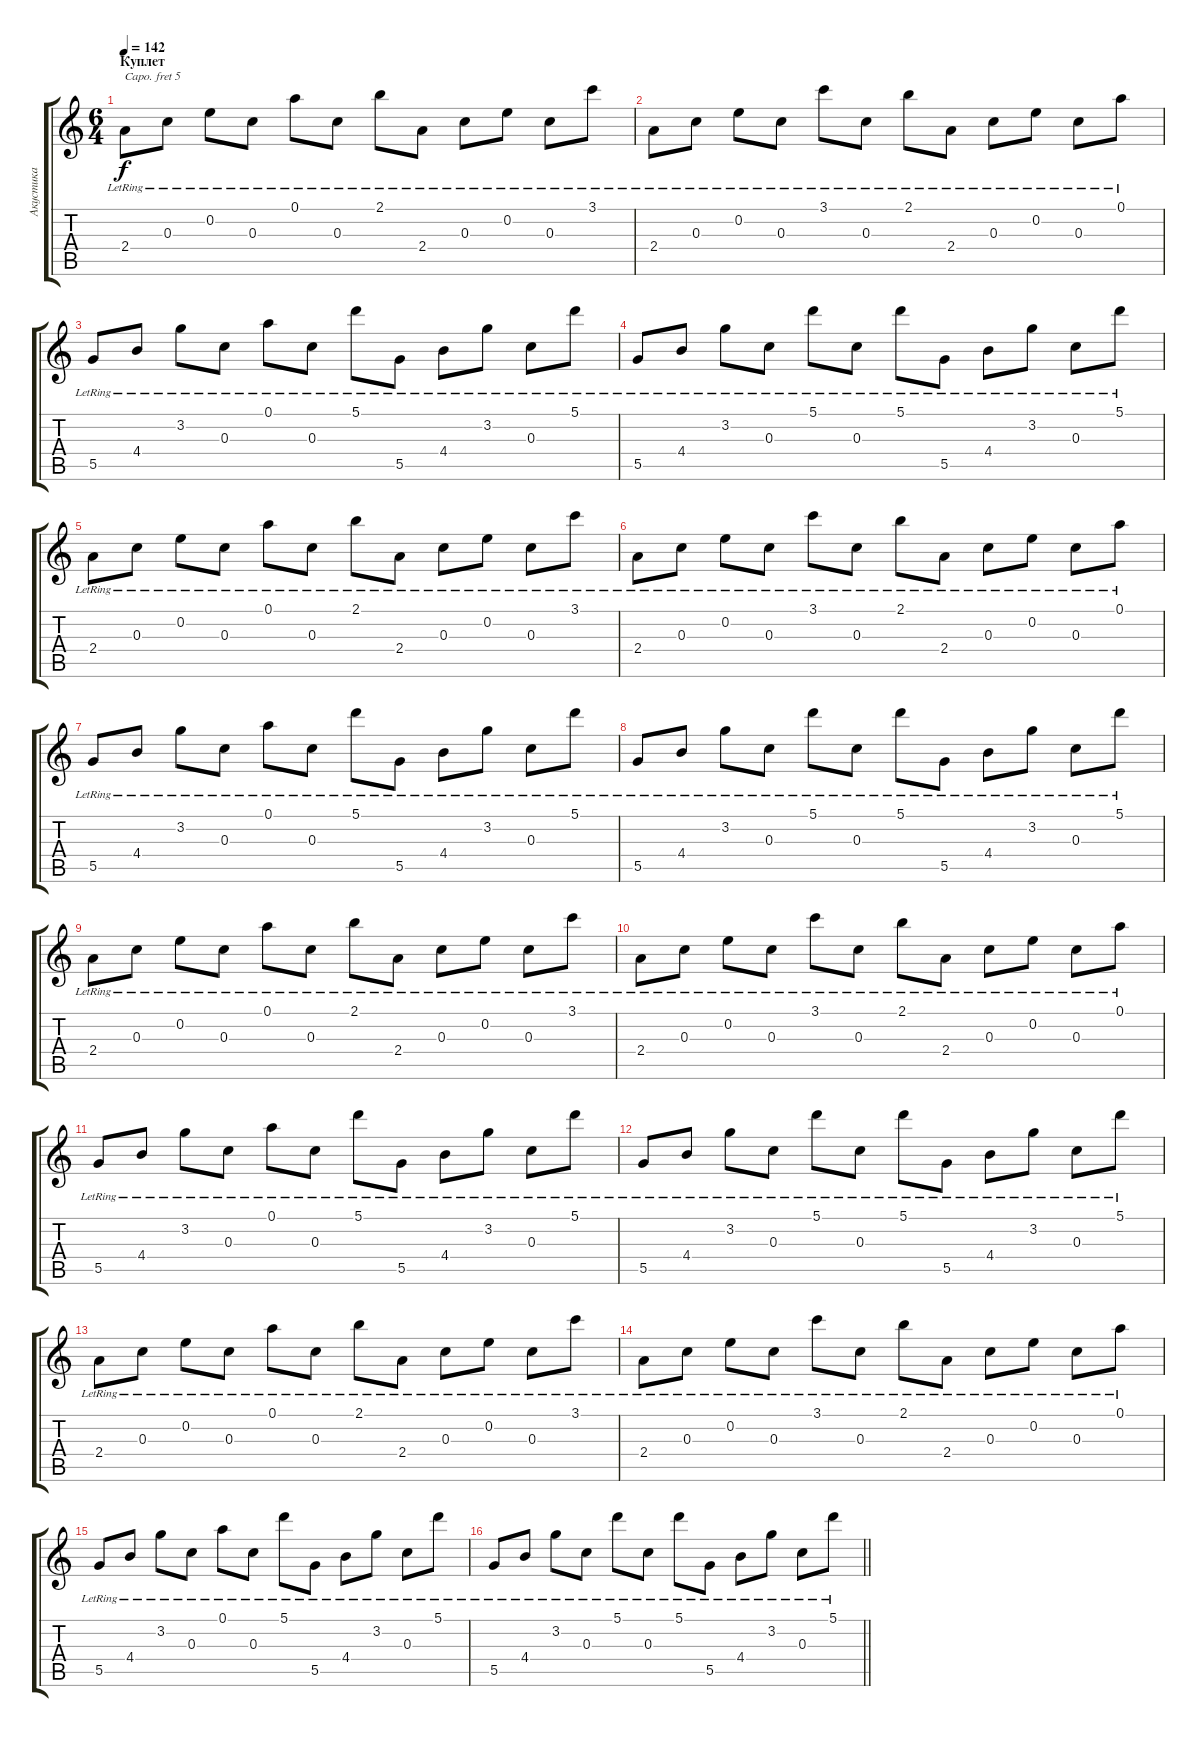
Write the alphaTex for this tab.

\track ("Акустика" "Акустика") {instrument acousticguitarsteel}
\staff {score tabs}
\capo 5
\tuning (E4 B3 G3 D3 A2 E2) {hide}
\ts (6 4)
\section ("" "Куплет")
\tempo 142
\clef g2
\ks c
2.4{lr}.8{dy f} 0.3{lr}.8 0.2{lr}.8 0.3{lr}.8 0.1{lr}.8 0.3{lr}.8 2.1{lr}.8 2.4{lr}.8 0.3{lr}.8 0.2{lr}.8 0.3{lr}.8 3.1{lr}.8 |
2.4{lr}.8 0.3{lr}.8 0.2{lr}.8 0.3{lr}.8 3.1{lr}.8 0.3{lr}.8 2.1{lr}.8 2.4{lr}.8 0.3{lr}.8 0.2{lr}.8 0.3{lr}.8 0.1{lr}.8 |
5.5{lr}.8 4.4{lr}.8 3.2{lr}.8 0.3{lr}.8 0.1{lr}.8 0.3{lr}.8 5.1{lr}.8 5.5{lr}.8 4.4{lr}.8 3.2{lr}.8 0.3{lr}.8 5.1{lr}.8 |
5.5{lr}.8 4.4{lr}.8 3.2{lr}.8 0.3{lr}.8 5.1{lr}.8 0.3{lr}.8 5.1{lr}.8 5.5{lr}.8 4.4{lr}.8 3.2{lr}.8 0.3{lr}.8 5.1{lr}.8 |
2.4{lr}.8 0.3{lr}.8 0.2{lr}.8 0.3{lr}.8 0.1{lr}.8 0.3{lr}.8 2.1{lr}.8 2.4{lr}.8 0.3{lr}.8 0.2{lr}.8 0.3{lr}.8 3.1{lr}.8 |
2.4{lr}.8 0.3{lr}.8 0.2{lr}.8 0.3{lr}.8 3.1{lr}.8 0.3{lr}.8 2.1{lr}.8 2.4{lr}.8 0.3{lr}.8 0.2{lr}.8 0.3{lr}.8 0.1{lr}.8 |
5.5{lr}.8 4.4{lr}.8 3.2{lr}.8 0.3{lr}.8 0.1{lr}.8 0.3{lr}.8 5.1{lr}.8 5.5{lr}.8 4.4{lr}.8 3.2{lr}.8 0.3{lr}.8 5.1{lr}.8 |
5.5{lr}.8 4.4{lr}.8 3.2{lr}.8 0.3{lr}.8 5.1{lr}.8 0.3{lr}.8 5.1{lr}.8 5.5{lr}.8 4.4{lr}.8 3.2{lr}.8 0.3{lr}.8 5.1{lr}.8 |
2.4{lr}.8 0.3{lr}.8 0.2{lr}.8 0.3{lr}.8 0.1{lr}.8 0.3{lr}.8 2.1{lr}.8 2.4{lr}.8 0.3{lr}.8 0.2{lr}.8 0.3{lr}.8 3.1{lr}.8 |
2.4{lr}.8 0.3{lr}.8 0.2{lr}.8 0.3{lr}.8 3.1{lr}.8 0.3{lr}.8 2.1{lr}.8 2.4{lr}.8 0.3{lr}.8 0.2{lr}.8 0.3{lr}.8 0.1{lr}.8 |
5.5{lr}.8 4.4{lr}.8 3.2{lr}.8 0.3{lr}.8 0.1{lr}.8 0.3{lr}.8 5.1{lr}.8 5.5{lr}.8 4.4{lr}.8 3.2{lr}.8 0.3{lr}.8 5.1{lr}.8 |
5.5{lr}.8 4.4{lr}.8 3.2{lr}.8 0.3{lr}.8 5.1{lr}.8 0.3{lr}.8 5.1{lr}.8 5.5{lr}.8 4.4{lr}.8 3.2{lr}.8 0.3{lr}.8 5.1{lr}.8 |
2.4{lr}.8 0.3{lr}.8 0.2{lr}.8 0.3{lr}.8 0.1{lr}.8 0.3{lr}.8 2.1{lr}.8 2.4{lr}.8 0.3{lr}.8 0.2{lr}.8 0.3{lr}.8 3.1{lr}.8 |
2.4{lr}.8 0.3{lr}.8 0.2{lr}.8 0.3{lr}.8 3.1{lr}.8 0.3{lr}.8 2.1{lr}.8 2.4{lr}.8 0.3{lr}.8 0.2{lr}.8 0.3{lr}.8 0.1{lr}.8 |
5.5{lr}.8 4.4{lr}.8 3.2{lr}.8 0.3{lr}.8 0.1{lr}.8 0.3{lr}.8 5.1{lr}.8 5.5{lr}.8 4.4{lr}.8 3.2{lr}.8 0.3{lr}.8 5.1{lr}.8 |
\barLineRight lightlight
5.5{lr}.8 4.4{lr}.8 3.2{lr}.8 0.3{lr}.8 5.1{lr}.8 0.3{lr}.8 5.1{lr}.8 5.5{lr}.8 4.4{lr}.8 3.2{lr}.8 0.3{lr}.8 5.1{lr}.8
